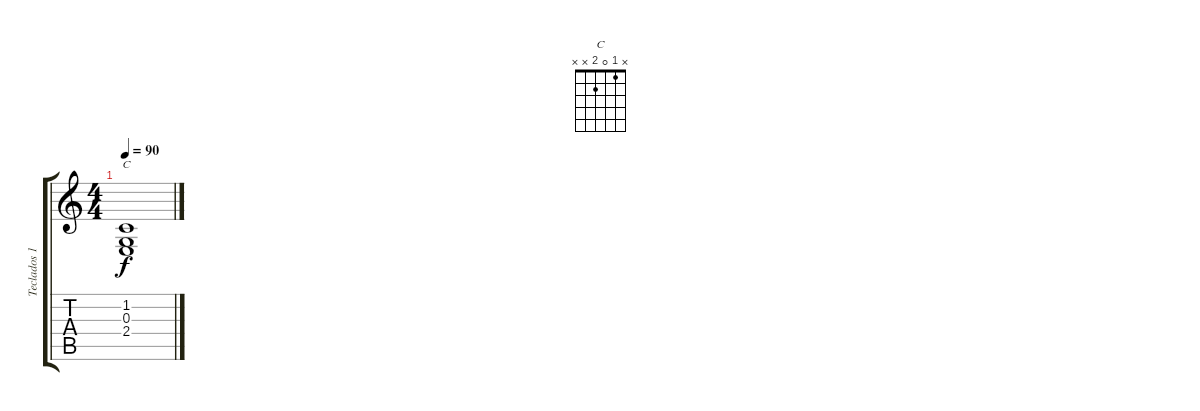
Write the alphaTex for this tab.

\track ("Teclados 1" "Teclados 1") {instrument stringensemble1}
\staff {score tabs}
\tuning (E4 B3 G3 D3 A2 E2) {hide}
\chord ("C" x 1 0 2 x x)
\ts (4 4)
\tempo 90
\clef g2
\ks c
(1.2 0.3 2.4).1{ch "C" dy f}
